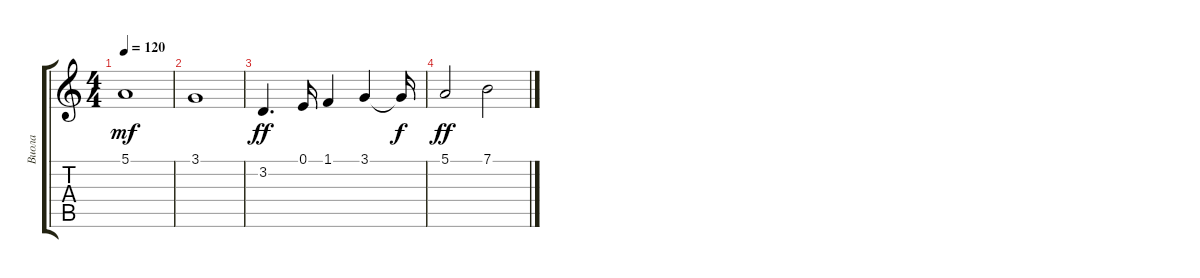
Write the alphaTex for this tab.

\track ("Виола" "Виола") {instrument viola}
\staff {score tabs}
\tuning (E4 B3 G3 D3 A2 E2) {hide}
\ts (4 4)
\tempo 120
\clef g2
\ks c
5.1.1{dy mf} |
3.1.1 |
3.2.4{d dy ff} 0.1.16 1.1.4 3.1.4 3.1{t}.16{dy f} |
5.1.2{dy ff} 7.1.2
